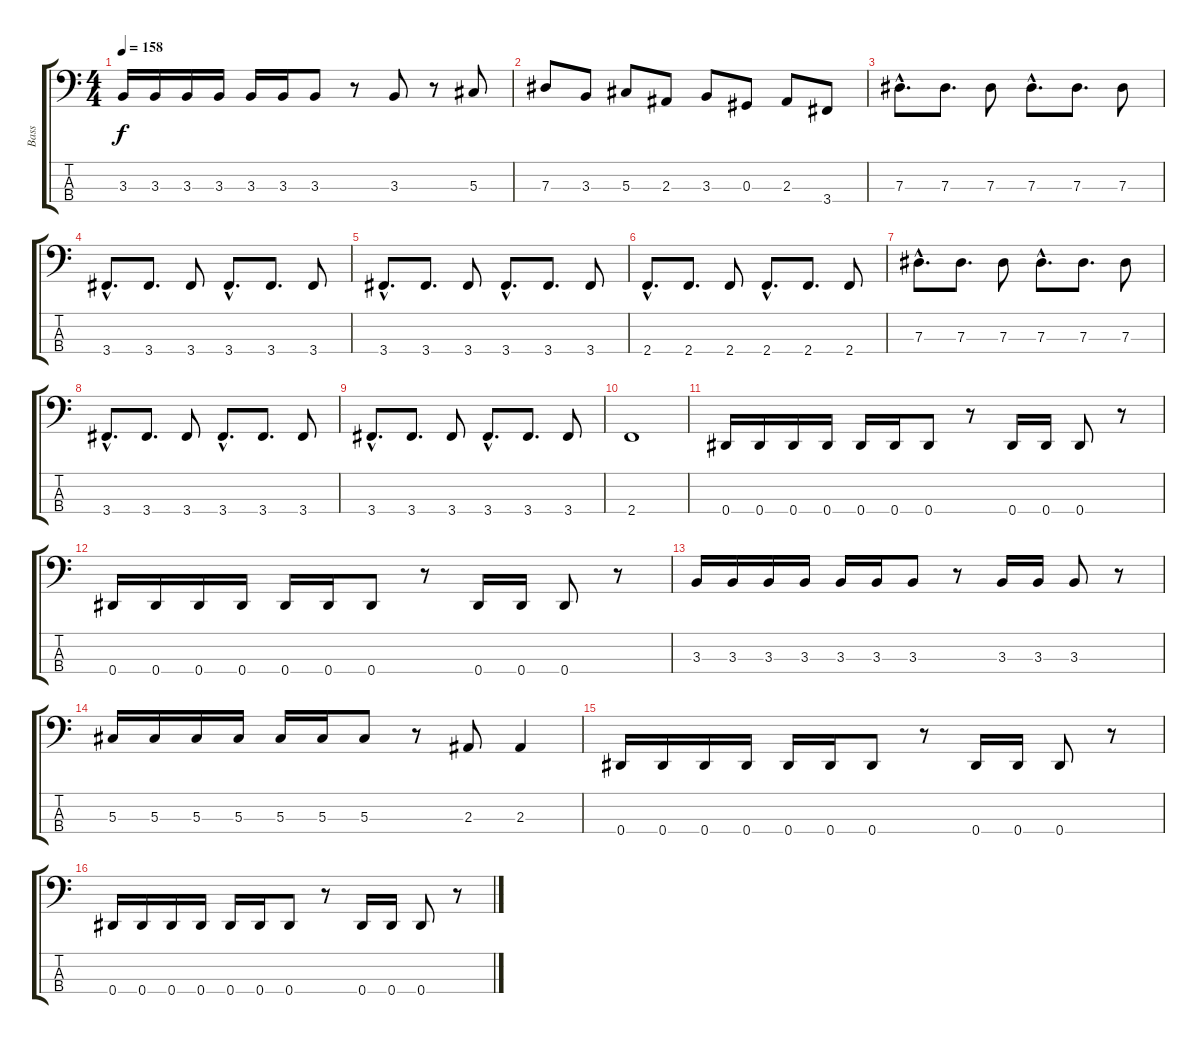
\track ("Bass" "Bass") {instrument electricbasspick}
\staff {score tabs}
\tuning (Gb2 Db2 Ab1 Eb1) {hide}
\ts (4 4)
\tempo 158
\clef f4
\ks c
3.3.16{dy f} 3.3.16 3.3.16 3.3.16 3.3.16 3.3.16 3.3.8 r.8 3.3.8 r.8 5.3.8 |
7.3.8 3.3.8 5.3.8 2.3.8 3.3.8 0.3.8 2.3.8 3.4.8 |
7.3{hac}.8{d} 7.3.8{d} 7.3.8 7.3{hac}.8{d} 7.3.8{d} 7.3.8 |
3.4{hac}.8{d} 3.4.8{d} 3.4.8 3.4{hac}.8{d} 3.4.8{d} 3.4.8 |
3.4{hac}.8{d} 3.4.8{d} 3.4.8 3.4{hac}.8{d} 3.4.8{d} 3.4.8 |
2.4{hac}.8{d} 2.4.8{d} 2.4.8 2.4{hac}.8{d} 2.4.8{d} 2.4.8 |
7.3{hac}.8{d} 7.3.8{d} 7.3.8 7.3{hac}.8{d} 7.3.8{d} 7.3.8 |
3.4{hac}.8{d} 3.4.8{d} 3.4.8 3.4{hac}.8{d} 3.4.8{d} 3.4.8 |
3.4{hac}.8{d} 3.4.8{d} 3.4.8 3.4{hac}.8{d} 3.4.8{d} 3.4.8 |
2.4.1 |
0.4.16 0.4.16 0.4.16 0.4.16 0.4.16 0.4.16 0.4.8 r.8 0.4.16 0.4.16 0.4.8 r.8 |
0.4.16 0.4.16 0.4.16 0.4.16 0.4.16 0.4.16 0.4.8 r.8 0.4.16 0.4.16 0.4.8 r.8 |
3.3.16 3.3.16 3.3.16 3.3.16 3.3.16 3.3.16 3.3.8 r.8 3.3.16 3.3.16 3.3.8 r.8 |
5.3.16 5.3.16 5.3.16 5.3.16 5.3.16 5.3.16 5.3.8 r.8 2.3.8 2.3.4 |
0.4.16 0.4.16 0.4.16 0.4.16 0.4.16 0.4.16 0.4.8 r.8 0.4.16 0.4.16 0.4.8 r.8 |
0.4.16 0.4.16 0.4.16 0.4.16 0.4.16 0.4.16 0.4.8 r.8 0.4.16 0.4.16 0.4.8 r.8
